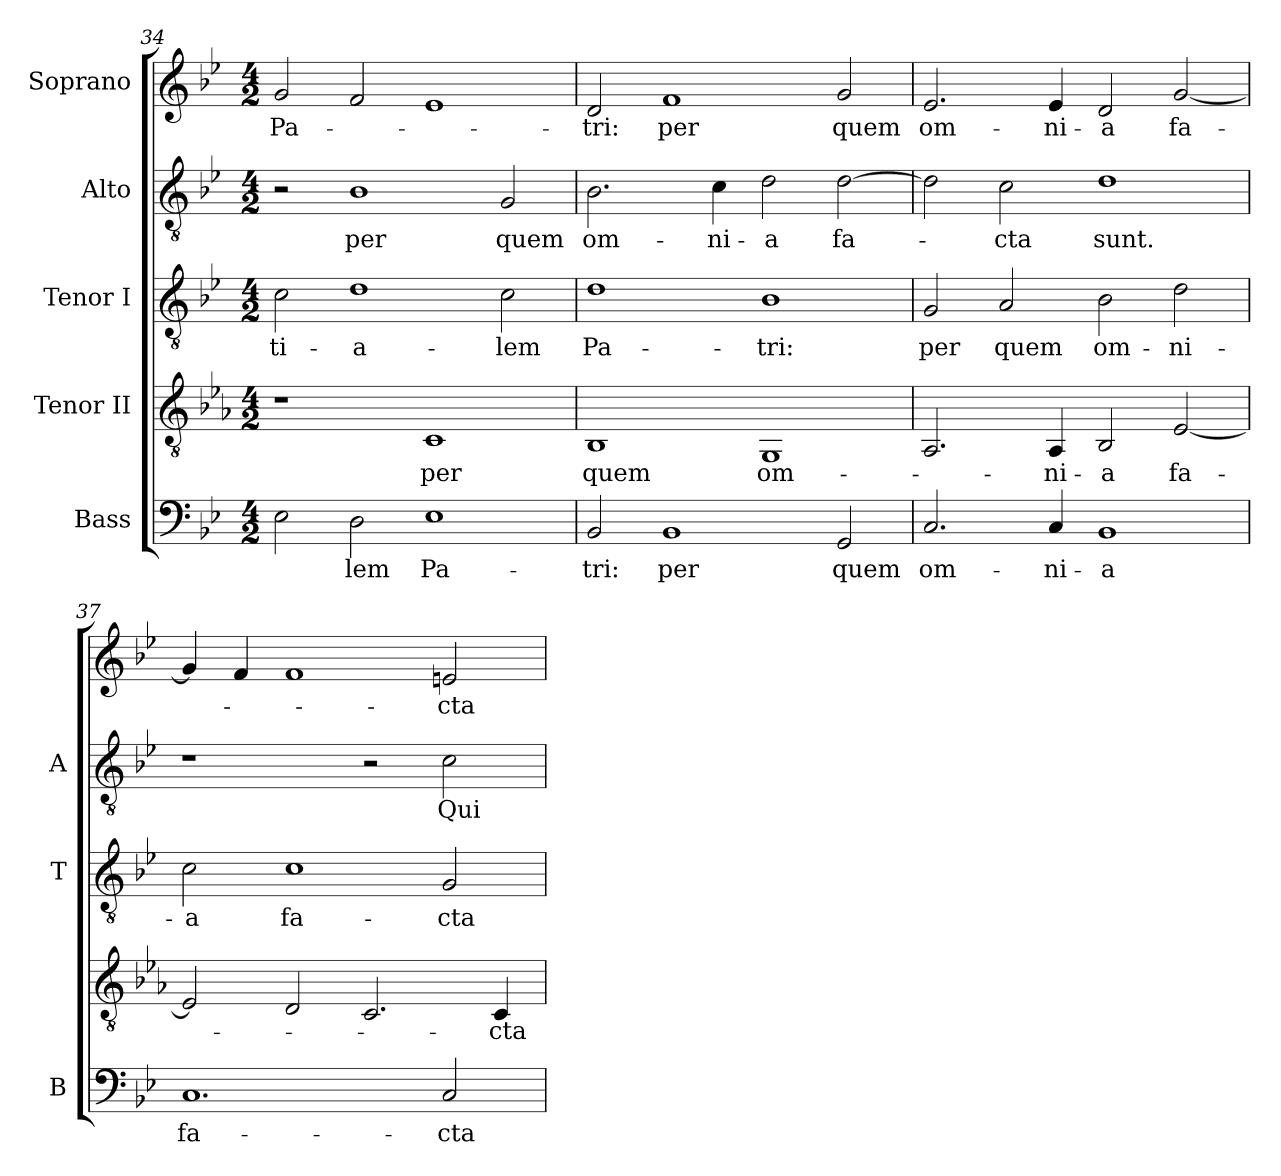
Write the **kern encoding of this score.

**kern	**text	**kern	**text	**kern	**text	**kern	**text	**kern	**text
*part5	*part5	*part4	*part4	*part3	*part3	*part2	*part2	*part1	*part1
*staff5	*staff5	*staff4	*staff4	*staff3	*staff3	*staff2	*staff2	*staff1	*staff1
*I"Bass	*	*I"Tenor II	*	*I"Tenor I	*	*I"Alto	*	*I"Soprano	*
*I'B	*	*	*	*I'T	*	*I'A	*	*	*
*clefF4	*	*clefGv2	*	*clefGv2	*	*clefGv2	*	*clefG2	*
*	*	*ITrd-4c-7	*	*	*	*	*	*	*
*k[b-e-]	*	*k[b-e-]	*	*k[b-e-]	*	*k[b-e-]	*	*k[b-e-]	*
*B-:	*	*B-:	*	*B-:	*	*B-:	*	*B-:	*
*M4/2	*	*M4/2	*	*M4/2	*	*M4/2	*	*M4/2	*
=34	=34	=34	=34	=34	=34	=34	=34	=34	=34
!	!	!	!	!	!LO:LY:b:color=#000000	!	!	!	!
!	!	!	!	!	!	!	!	!	!LO:LY:b:color=#000000
2E-i\	.	1r	.	2ci\	-ti-	2r	.	2gi/	Pa-
!	!LO:LY:b:color=#000000	!	!	!	!	!	!	!	!
!	!	!	!	!	!LO:LY:b:color=#000000	!	!	!	!
!	!	!	!	!	!	!	!LO:LY:b:color=#000000	!	!
2Di\	-lem	.	.	1di	-a-	1B-i	per	2fi/	.
!	!LO:LY:b:color=#000000	!	!	!	!	!	!	!	!
!	!	!	!LO:LY:b:color=#000000	!	!	!	!	!	!
1E-i	Pa-	1Gi	per	.	.	.	.	1e-i	.
!	!	!	!	!	!LO:LY:b:color=#000000	!	!	!	!
!	!	!	!	!	!	!	!LO:LY:b:color=#000000	!	!
.	.	.	.	2ci\	-lem	2Gi/	quem	.	.
!!LO:LB:g=z
=35	=35	=35	=35	=35	=35	=35	=35	=35	=35
!	!LO:LY:b:color=#000000	!	!	!	!	!	!	!	!
!	!	!	!LO:LY:b:color=#000000	!	!	!	!	!	!
!	!	!	!	!	!LO:LY:b:color=#000000	!	!	!	!
!	!	!	!	!	!	!	!LO:LY:b:color=#000000	!	!
!	!	!	!	!	!	!	!	!	!LO:LY:b:color=#000000
2BB-i/	-tri:	1Fi	quem	1di	Pa-	2.B-i\	om-	2di/	-tri:
!	!LO:LY:b:color=#000000	!	!	!	!	!	!	!	!
!	!	!	!	!	!	!	!	!	!LO:LY:b:color=#000000
1BB-i	per	.	.	.	.	.	.	1fi	per
!	!	!	!	!	!	!	!LO:LY:b:color=#000000	!	!
.	.	.	.	.	.	4ci\	-ni-	.	.
!	!	!	!LO:LY:b:color=#000000	!	!	!	!	!	!
!	!	!	!	!	!LO:LY:b:color=#000000	!	!	!	!
!	!	!	!	!	!	!	!LO:LY:b:color=#000000	!	!
.	.	1Di	om-	1B-i	-tri:	2di\	-a	.	.
!	!LO:LY:b:color=#000000	!	!	!	!	!	!	!	!
!	!	!	!	!	!	!	!LO:LY:b:color=#000000	!	!
!	!	!	!	!	!	!	!	!	!LO:LY:b:color=#000000
2GGi/	quem	.	.	.	.	[>2di\	fa-	2gi/	quem
=36	=36	=36	=36	=36	=36	=36	=36	=36	=36
!	!LO:LY:b:color=#000000	!	!	!	!	!	!	!	!
!	!	!	!	!	!LO:LY:b:color=#000000	!	!	!	!
!	!	!	!	!	!	!	!	!	!LO:LY:b:color=#000000
2.Ci/	om-	2.E-i/	.	2Gi/	per	2di\]	.	2.e-i/	om-
!	!	!	!	!	!LO:LY:b:color=#000000	!	!	!	!
!	!	!	!	!	!	!	!LO:LY:b:color=#000000	!	!
.	.	.	.	2Ai/	quem	2ci\	-cta	.	.
!	!LO:LY:b:color=#000000	!	!	!	!	!	!	!	!
!	!	!	!LO:LY:b:color=#000000	!	!	!	!	!	!
!	!	!	!	!	!	!	!	!	!LO:LY:b:color=#000000
4Ci/	-ni-	4E-i/	-ni-	.	.	.	.	4e-i/	-ni-
!	!LO:LY:b:color=#000000	!	!	!	!	!	!	!	!
!	!	!	!LO:LY:b:color=#000000	!	!	!	!	!	!
!	!	!	!	!	!LO:LY:b:color=#000000	!	!	!	!
!	!	!	!	!	!	!	!LO:LY:b:color=#000000	!	!
!	!	!	!	!	!	!	!	!	!LO:LY:b:color=#000000
1BB-i	-a	2Fi/	-a	2B-i\	om-	1di	sunt.	2di/	-a
!	!	!	!LO:LY:b:color=#000000	!	!	!	!	!	!
!	!	!	!	!	!LO:LY:b:color=#000000	!	!	!	!
!	!	!	!	!	!	!	!	!	!LO:LY:b:color=#000000
.	.	[<2B-i/	fa-	2di\	-ni-	.	.	[<2gi/	fa-
=37	=37	=37	=37	=37	=37	=37	=37	=37	=37
!	!LO:LY:b:color=#000000	!	!	!	!	!	!	!	!
!	!	!	!	!	!LO:LY:b:color=#000000	!	!	!	!
1.Ci	fa-	2B-i/]	.	2ci\	-a	1r	.	4gi/]	.
.	.	.	.	.	.	.	.	4fi/	.
!	!	!	!	!	!LO:LY:b:color=#000000	!	!	!	!
.	.	2Ai/	.	1ci	fa-	.	.	1fi	.
.	.	2.Gi/	.	.	.	2r	.	.	.
!	!LO:LY:b:color=#000000	!	!	!	!	!	!	!	!
!	!	!	!	!	!LO:LY:b:color=#000000	!	!	!	!
!	!	!	!	!	!	!	!LO:LY:b:color=#000000	!	!
!	!	!	!	!	!	!	!	!	!LO:LY:b:color=#000000
2Ci/	-cta	.	.	2Gi/	-cta	2ci\	Qui	2eni/	-cta
!	!	!	!LO:LY:b:color=#000000	!	!	!	!	!	!
.	.	4Gi/	-cta	.	.	.	.	.	.
=	=	=	=	=	=	=	=	=	=
*-	*-	*-	*-	*-	*-	*-	*-	*-	*-
